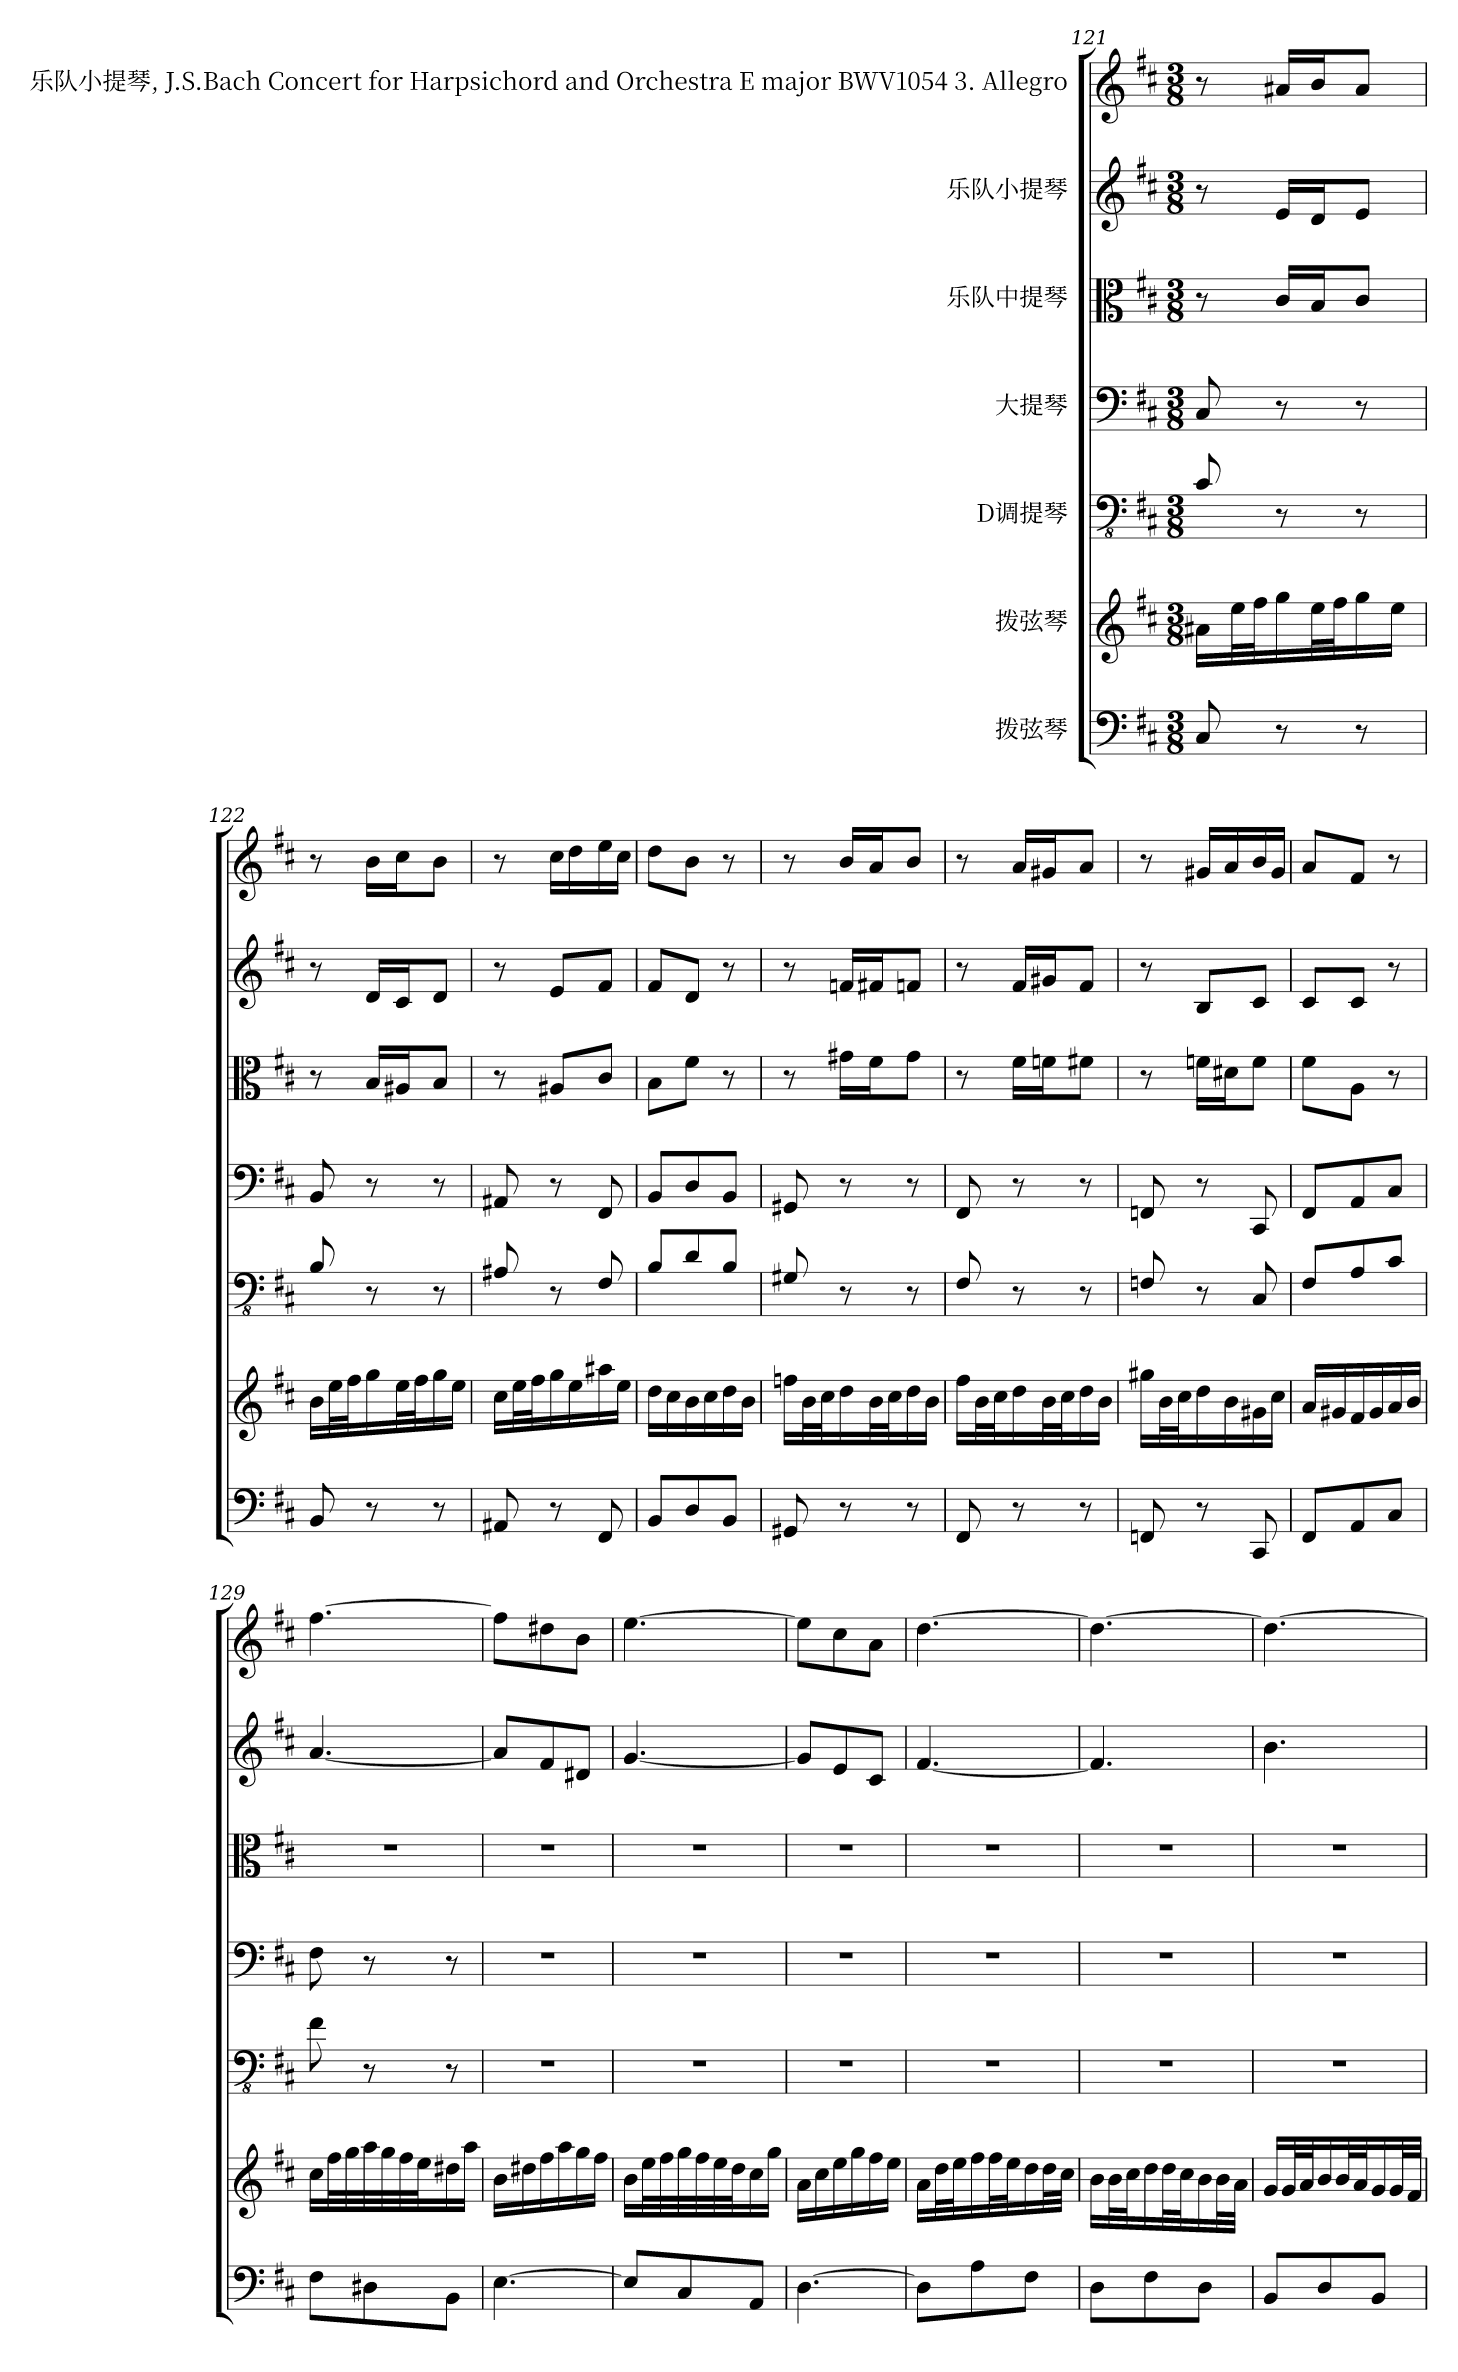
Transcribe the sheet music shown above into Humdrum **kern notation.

**kern	**kern	**kern	**kern	**kern	**kern	**kern
*part7	*part6	*part5	*part4	*part3	*part2	*part1
*staff7	*staff6	*staff5	*staff4	*staff3	*staff2	*staff1
*I"拨弦琴	*I"拨弦琴	*I"D调提琴	*I"大提琴	*I"乐队中提琴	*I"乐队小提琴	*I"乐队小提琴, J.S.Bach Concert for Harpsichord and Orchestra E major BWV1054 3. Allegro
*clefF4	*clefG2	*clefFv4	*clefF4	*clefC3	*clefG2	*clefG2
*	*	*ITrd7c12	*	*	*	*
*k[f#c#]	*k[f#c#]	*k[f#c#]	*k[f#c#]	*k[f#c#]	*k[f#c#]	*k[f#c#]
*M3/8	*M3/8	*M3/8	*M3/8	*M3/8	*M3/8	*M3/8
=121	=121	=121	=121	=121	=121	=121
8C#/	16a#X\LL	8CC#/	8C#/	8r	8r	8r
.	32ee\L	.	.	.	.	.
.	32ff#\J	.	.	.	.	.
8r	16gg\	8r	8r	16c#/LL	16e/LL	16a#X/LL
.	32ee\L	.	.	16B/J	16d/J	16b/J
.	32ff#\J	.	.	.	.	.
8r	16gg\	8r	8r	8c#/J	8e/J	8a#/J
.	16ee\JJ	.	.	.	.	.
!!LO:PB:g=z
=122	=122	=122	=122	=122	=122	=122
8BB/	16b\LL	8BBB/	8BB/	8r	8r	8r
.	32ee\L	.	.	.	.	.
.	32ff#\J	.	.	.	.	.
8r	16gg\	8r	8r	16B/LL	16d/LL	16b\LL
.	32ee\L	.	.	16A#X/J	16c#/J	16cc#\J
.	32ff#\J	.	.	.	.	.
8r	16gg\	8r	8r	8B/J	8d/J	8b\J
.	16ee\JJ	.	.	.	.	.
=123	=123	=123	=123	=123	=123	=123
8AA#X/	16cc#\LL	8AAA#X/	8AA#X/	8r	8r	8r
.	32ee\L	.	.	.	.	.
.	32ff#\J	.	.	.	.	.
8r	16gg\	8r	8r	8A#X/L	8e/L	16cc#\LL
.	16ee\	.	.	.	.	16dd\
8FF#/	16aa#X\	8FFF#/	8FF#/	8c#/J	8f#/J	16ee\
.	16ee\JJ	.	.	.	.	16cc#\JJ
=124	=124	=124	=124	=124	=124	=124
8BB/L	16dd\LL	8BBB/L	8BB/L	8B\L	8f#/L	8dd\L
.	16cc#\	.	.	.	.	.
8D/	16b\	8DD/	8D/	8f#\J	8d/J	8b\J
.	16cc#\	.	.	.	.	.
8BB/J	16dd\	8BBB/J	8BB/J	8r	8r	8r
.	16b\JJ	.	.	.	.	.
=125	=125	=125	=125	=125	=125	=125
8GG#X/	16ffn\LL	8GGG#X/	8GG#X/	8r	8r	8r
.	32b\L	.	.	.	.	.
.	32cc#\J	.	.	.	.	.
8r	16dd\	8r	8r	16g#X\LL	16fn/LL	16b/LL
.	32b\L	.	.	16f#\J	16f#X/J	16a/J
.	32cc#\J	.	.	.	.	.
8r	16dd\	8r	8r	8g#\J	8fn/J	8b/J
.	16b\JJ	.	.	.	.	.
!!LO:PB:g=z
=126	=126	=126	=126	=126	=126	=126
8FF#/	16ff#\LL	8FFF#/	8FF#/	8r	8r	8r
.	32b\L	.	.	.	.	.
.	32cc#\J	.	.	.	.	.
8r	16dd\	8r	8r	16f#\LL	16f#/LL	16a/LL
.	32b\L	.	.	16fn\J	16g#X/J	16g#X/J
.	32cc#\J	.	.	.	.	.
8r	16dd\	8r	8r	8f#X\J	8f#/J	8a/J
.	16b\JJ	.	.	.	.	.
=127	=127	=127	=127	=127	=127	=127
8FFn/	16gg#X\LL	8FFFn/	8FFn/	8r	8r	8r
.	32b\L	.	.	.	.	.
.	32cc#\J	.	.	.	.	.
8r	16dd\	8r	8r	16fn\LL	8B/L	16g#X/LL
.	16b\	.	.	16d#X\J	.	16a/
8CC#/	16g#X\	8CCC#/	8CC#/	8f\J	8c#/J	16b/
.	16cc#\JJ	.	.	.	.	16g#/JJ
=128	=128	=128	=128	=128	=128	=128
8FF#/L	16a/LL	8FFF#/L	8FF#/L	8f#\L	8c#/L	8a/L
.	16g#X/	.	.	.	.	.
8AA/	16f#/	8AAA/	8AA/	8A\J	8c#/J	8f#/J
.	16g#/	.	.	.	.	.
8C#/J	16a/	8CC#/J	8C#/J	8r	8r	8r
.	16b/JJ	.	.	.	.	.
=129	=129	=129	=129	=129	=129	=129
8F#\L	16cc#\LL	8FF#\	8F#\	4.r	[4.a/	[4.ff#\
.	32ff#\L	.	.	.	.	.
.	32gg\	.	.	.	.	.
8D#X\	32aa\	8r	8r	.	.	.
.	32gg\	.	.	.	.	.
.	32ff#\	.	.	.	.	.
.	32ee\J	.	.	.	.	.
8BB\J	16dd#X\	8r	8r	.	.	.
.	16aa\JJ	.	.	.	.	.
!!LO:PB:g=z
=130	=130	=130	=130	=130	=130	=130
[4.E\	16b\LL	4.r	4.r	4.r	8a/L]	8ff#\L]
.	16dd#X\	.	.	.	.	.
.	16ff#\	.	.	.	8f#/	8dd#X\
.	16aa\	.	.	.	.	.
.	16gg\	.	.	.	8d#X/J	8b\J
.	16ff#\JJ	.	.	.	.	.
=131	=131	=131	=131	=131	=131	=131
8E/L]	16b\LL	4.r	4.r	4.r	[4.g/	[4.ee\
.	32ee\L	.	.	.	.	.
.	32ff#\	.	.	.	.	.
8C#/	32gg\	.	.	.	.	.
.	32ff#\	.	.	.	.	.
.	32ee\	.	.	.	.	.
.	32dd\J	.	.	.	.	.
8AA/J	16cc#\	.	.	.	.	.
.	16gg\JJ	.	.	.	.	.
=132	=132	=132	=132	=132	=132	=132
[4.D\	16a\LL	4.r	4.r	4.r	8g/L]	8ee\L]
.	16cc#\	.	.	.	.	.
.	16ee\	.	.	.	8e/	8cc#\
.	16gg\	.	.	.	.	.
.	16ff#\	.	.	.	8c#/J	8a\J
.	16ee\JJ	.	.	.	.	.
=133	=133	=133	=133	=133	=133	=133
8D\L]	16a\LL	4.r	4.r	4.r	[4.f#/	[4.dd\
.	32dd\L	.	.	.	.	.
.	32ee\J	.	.	.	.	.
8A\	16ff#\	.	.	.	.	.
.	32ff#\L	.	.	.	.	.
.	32ee\J	.	.	.	.	.
8F#\J	16dd\	.	.	.	.	.
.	32dd\L	.	.	.	.	.
.	32cc#\JJJ	.	.	.	.	.
=134	=134	=134	=134	=134	=134	=134
8D\L	16b\LL	4.r	4.r	4.r	4.f#/]	4.dd\_
.	32b\L	.	.	.	.	.
.	32cc#\J	.	.	.	.	.
8F#\	16dd\	.	.	.	.	.
.	32dd\L	.	.	.	.	.
.	32cc#\J	.	.	.	.	.
8D\J	16b\	.	.	.	.	.
.	32b\L	.	.	.	.	.
.	32a\JJJ	.	.	.	.	.
!!LO:PB:g=z
=135	=135	=135	=135	=135	=135	=135
8BB/L	16g/LL	4.r	4.r	4.r	4.b\	4.dd\_
.	32g/L	.	.	.	.	.
.	32a/J	.	.	.	.	.
8D/	16b/	.	.	.	.	.
.	32b/L	.	.	.	.	.
.	32a/J	.	.	.	.	.
8BB/J	16g/	.	.	.	.	.
.	32g/L	.	.	.	.	.
.	32f#/JJJ	.	.	.	.	.
=	=	=	=	=	=	=
*-	*-	*-	*-	*-	*-	*-
